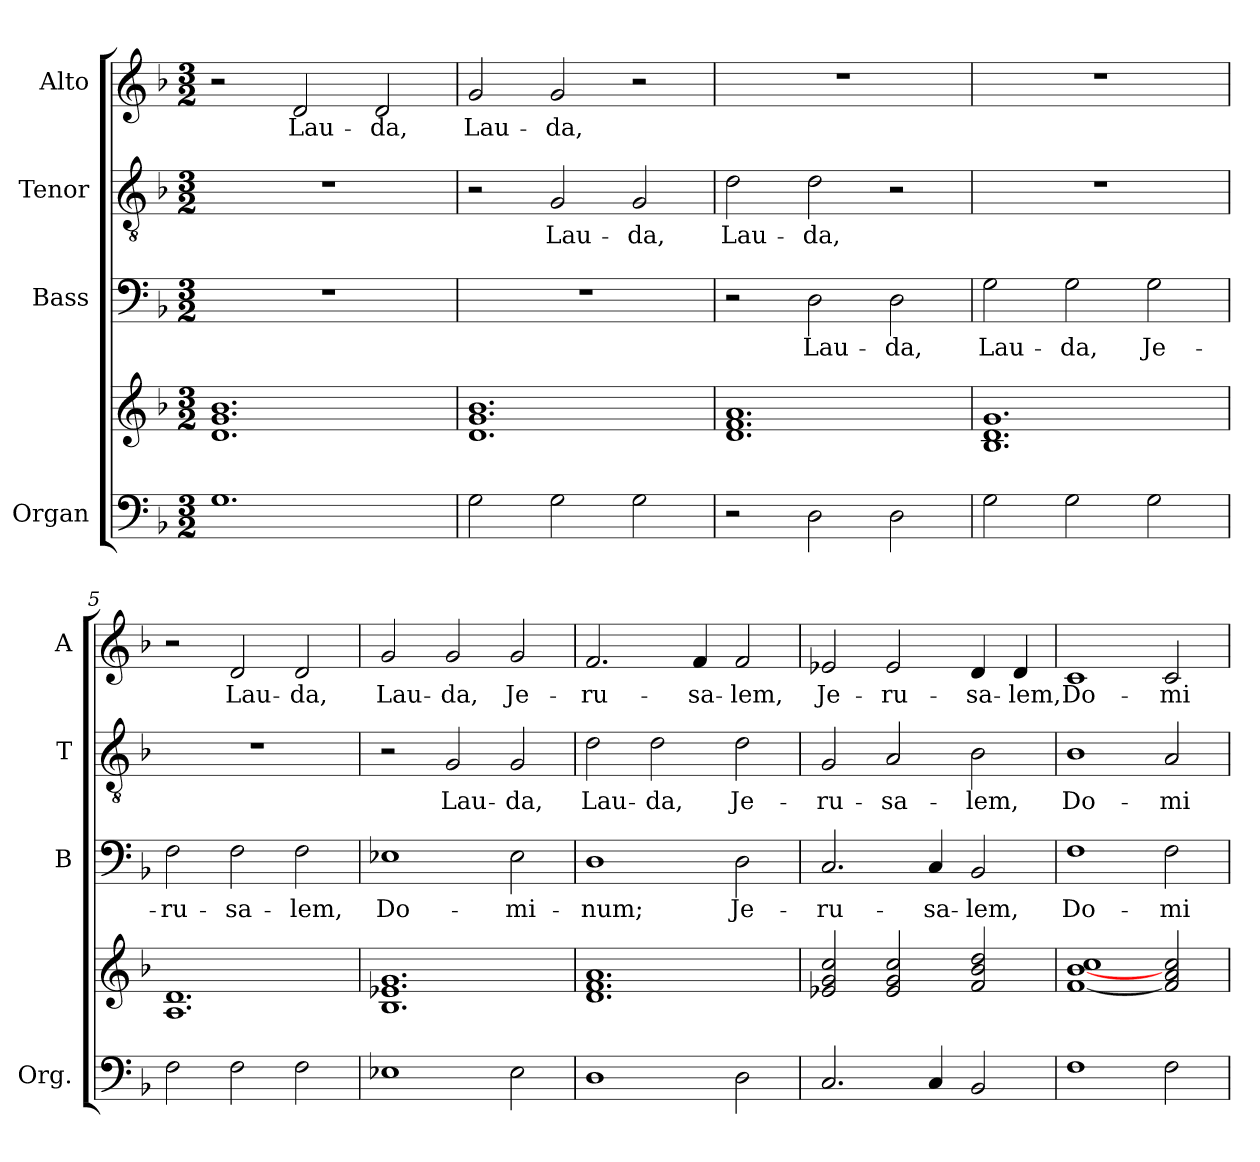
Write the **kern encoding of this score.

**kern	**kern	**kern	**text	**kern	**text	**kern	**text
*part4	*part4	*part3	*part3	*part2	*part2	*part1	*part1
*staff5	*staff4	*staff3	*staff3	*staff2	*staff2	*staff1	*staff1
*I"Organ	*	*I"Bass	*	*I"Tenor	*	*I"Alto	*
*I'Org.	*	*I'B	*	*I'T	*	*I'A	*
*clefF4	*clefG2	*clefF4	*	*clefGv2	*	*clefG2	*
*k[b-]	*k[b-]	*k[b-]	*	*k[b-]	*	*k[b-]	*
*F:	*F:	*F:	*	*F:	*	*F:	*
*M3/2	*M3/2	*M3/2	*	*M3/2	*	*M3/2	*
=1	=1	=1	=1	=1	=1	=1	=1
1.G	1.d! 1.g! 1.b-!	1.r	.	1.r	.	2r	.
!	!	!	!	!	!	!	!LO:LY:b
.	.	.	.	.	.	2d/	Lau-
!	!	!	!	!	!	!	!LO:LY:b
.	.	.	.	.	.	2d/	-da,
=2	=2	=2	=2	=2	=2	=2	=2
!	!	!	!	!	!	!	!LO:LY:b
2G\	1.d! 1.g! 1.b-!	1.r	.	2r	.	2g/	Lau-
!	!	!	!	!	!LO:LY:b	!	!LO:LY:b
2G\	.	.	.	2G/	Lau-	2g/	-da,
!	!	!	!	!	!LO:LY:b	!	!
2G\	.	.	.	2G/	-da,	2r	.
=3	=3	=3	=3	=3	=3	=3	=3
!	!	!	!	!	!LO:LY:b	!	!
2r	1.d! 1.f! 1.a!	2r	.	2d\	Lau-	1.r	.
!	!	!	!LO:LY:b	!	!LO:LY:b	!	!
2D\	.	2D\	Lau-	2d\	-da,	.	.
!	!	!	!LO:LY:b	!	!	!	!
2D\	.	2D\	-da,	2r	.	.	.
=4	=4	=4	=4	=4	=4	=4	=4
!	!	!	!LO:LY:b	!	!	!	!
2G\	1.B-! 1.d! 1.g!	2G\	Lau-	1.r	.	1.r	.
!	!	!	!LO:LY:b	!	!	!	!
2G\	.	2G\	-da,	.	.	.	.
!	!	!	!LO:LY:b	!	!	!	!
2G\	.	2G\	Je-	.	.	.	.
=5	=5	=5	=5	=5	=5	=5	=5
!	!	!	!LO:LY:b	!	!	!	!
2F\	1.A! 1.d!	2F\	-ru-	1.r	.	2r	.
!	!	!	!LO:LY:b	!	!	!	!LO:LY:b
2F\	.	2F\	-sa-	.	.	2d/	Lau-
!	!	!	!LO:LY:b	!	!	!	!LO:LY:b
2F\	.	2F\	-lem,	.	.	2d/	-da,
!!LO:LB:g=z
=6	=6	=6	=6	=6	=6	=6	=6
!	!	!	!LO:LY:b	!	!	!	!LO:LY:b
1E-X	1.B-! 1.e-X! 1.g!	1E-X	Do-	2r	.	2g/	Lau-
!	!	!	!	!	!LO:LY:b	!	!LO:LY:b
.	.	.	.	2G/	Lau-	2g/	-da,
!	!	!	!LO:LY:b	!	!LO:LY:b	!	!LO:LY:b
2E-\	.	2E-\	-mi-	2G/	-da,	2g/	Je-
=7	=7	=7	=7	=7	=7	=7	=7
!	!	!	!LO:LY:b	!	!LO:LY:b	!	!LO:LY:b
1D	1.d! 1.f! 1.a!	1D	-num;	2d\	Lau-	2.f/	-ru-
!	!	!	!	!	!LO:LY:b	!	!
.	.	.	.	2d\	-da,	.	.
!	!	!	!	!	!	!	!LO:LY:b
.	.	.	.	.	.	4f/	-sa-
!	!	!	!LO:LY:b	!	!LO:LY:b	!	!LO:LY:b
2D\	.	2D\	Je-	2d\	Je-	2f/	-lem,
=8	=8	=8	=8	=8	=8	=8	=8
!	!	!	!LO:LY:b	!	!LO:LY:b	!	!LO:LY:b
2.C/	2e-X!/ 2g!/ 2cc!/	2.C/	-ru-	2G/	-ru-	2e-X/	Je-
!	!	!	!	!	!LO:LY:b	!	!LO:LY:b
.	2e-!/ 2g!/ 2cc!/	.	.	2A/	-sa-	2e-/	-ru-
!	!	!	!LO:LY:b	!	!	!	!
4C/	.	4C/	-sa-	.	.	.	.
!	!	!	!LO:LY:b	!	!LO:LY:b	!	!LO:LY:b
2BB-/	2f!/ 2b-!/ 2dd!/	2BB-/	-lem,	2B-\	-lem,	4d/	-sa-
!	!	!	!	!	!	!	!LO:LY:b
.	.	.	.	.	.	4d/	-lem,
=9	=9	=9	=9	=9	=9	=9	=9
!	!	!	!LO:LY:b	!	!LO:LY:b	!	!LO:LY:b
1F	[1f! [1b-! 1cc!	1F	Do-	1B-	Do-	1c	Do-
!	!	!	!LO:LY:b	!	!LO:LY:b	!	!LO:LY:b
2F\	2f!/] 2a!/ 2cc!/	2F\	-mi-	2A/	-mi-	2c/	-mi-
=	=	=	=	=	=	=	=
*-	*-	*-	*-	*-	*-	*-	*-
